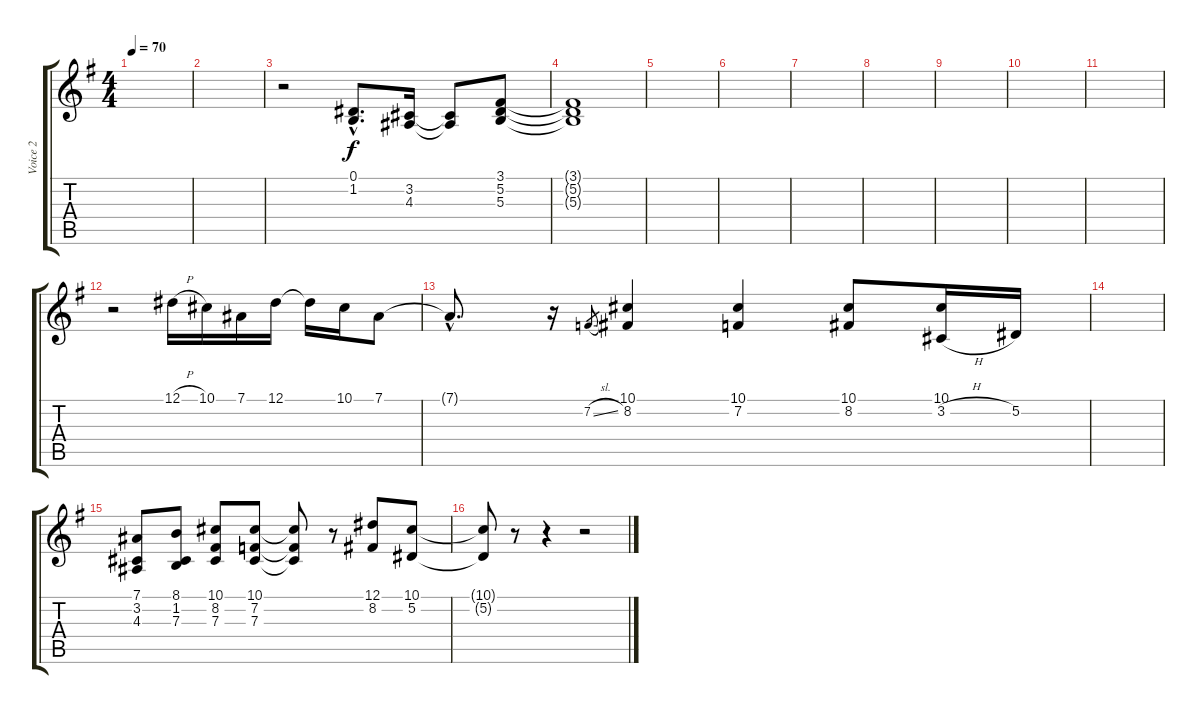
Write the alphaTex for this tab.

\track ("Voice 2" "Voice 2") {instrument violin}
\staff {score tabs}
\tuning (Eb4 Bb3 Gb3 Db3 Ab2 Eb2) {hide}
\ts (4 4)
\tempo 70
\clef g2
\ks g
|
|
r.2 (0.1{hac} 1.2{hac}).8{d} (3.2 4.3).16 (3.2{t} 4.3{t}).8 (3.1 5.2 5.3).8 |
(3.1{t} 5.2{t} 5.3{t}).1 |
|
|
|
|
|
|
|
r.2 12.1{h}.16 10.1.16 7.1.16 12.1.16 12.1{t}.16 10.1.16 7.1.8 |
7.1{hac t}.8{d} r.16 7.2{sl}.8{gr} (10.1 8.2).4 (10.1 7.2).4 (10.1 8.2).8 (10.1 3.2{h}).16 5.2.16 |
|
(7.1 3.2 4.3).8 (8.1 1.2 7.3).8 (10.1 8.2 7.3).8 (10.1 7.2 7.3).8 (10.1{t} 7.2{t} 7.3{t}).8 r.8 (12.1 8.2).8 (10.1 5.2).8 |
(10.1{t} 5.2{t}).8 r.8 r.4 r.2
